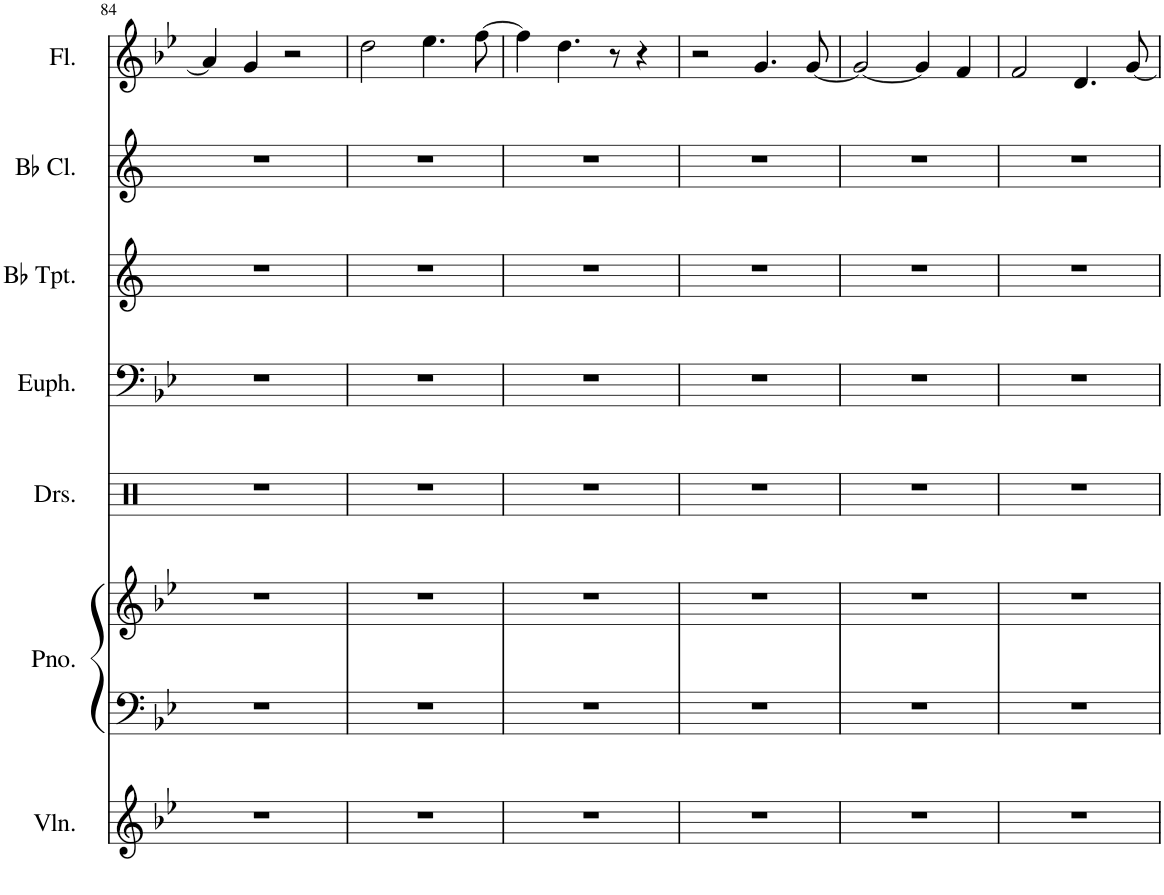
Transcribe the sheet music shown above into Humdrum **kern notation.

**kern	**kern	**kern	**kern	**kern	**kern	**kern	**kern
*part7	*part6	*part6	*part5	*part4	*part3	*part2	*part1
*staff8	*staff7	*staff6	*staff5	*staff4	*staff3	*staff2	*staff1
*I"Violin	*I"Piano	*	*I"Drumset	*I"Euphonium	*I"Bb Trumpet	*I"Bb Clarinet	*I"Flute
*I'Vln.	*I'Pno.	*	*I'Drs.	*I'Euph.	*I'Bb Tpt.	*I'Bb Cl.	*I'Fl.
!!LO:PB:g=z
*clefG2	*clefF4	*clefG2	*clefX	*clefF4	*clefG2	*clefG2	*clefG2
*	*	*	*	*	*ITrd1c2	*ITrd1c2	*
*k[b-e-]	*k[b-e-]	*k[b-e-]	*k[]	*k[b-e-]	*k[]	*k[]	*k[b-e-]
*M4/4	*M4/4	*M4/4	*M4/4	*M4/4	*M4/4	*M4/4	*M4/4
=84	=84	=84	=84	=84	=84	=84	=84
1r	1r	1r	1r	1r	1r	1r	4a/]
.	.	.	.	.	.	.	4g/
.	.	.	.	.	.	.	2r
=85	=85	=85	=85	=85	=85	=85	=85
1r	1r	1r	1r	1r	1r	1r	2dd\
.	.	.	.	.	.	.	4.ee-\
.	.	.	.	.	.	.	[8ff\
=86	=86	=86	=86	=86	=86	=86	=86
1r	1r	1r	1r	1r	1r	1r	4ff\]
.	.	.	.	.	.	.	4.dd\
.	.	.	.	.	.	.	8r
.	.	.	.	.	.	.	4r
=87	=87	=87	=87	=87	=87	=87	=87
1r	1r	1r	1r	1r	1r	1r	2r
.	.	.	.	.	.	.	4.g/
.	.	.	.	.	.	.	[8g/
=88	=88	=88	=88	=88	=88	=88	=88
1r	1r	1r	1r	1r	1r	1r	2g/_
.	.	.	.	.	.	.	4g/]
.	.	.	.	.	.	.	4f/
=89	=89	=89	=89	=89	=89	=89	=89
1r	1r	1r	1r	1r	1r	1r	2f/
.	.	.	.	.	.	.	4.d/
.	.	.	.	.	.	.	[8g/
=	=	=	=	=	=	=	=
*-	*-	*-	*-	*-	*-	*-	*-
